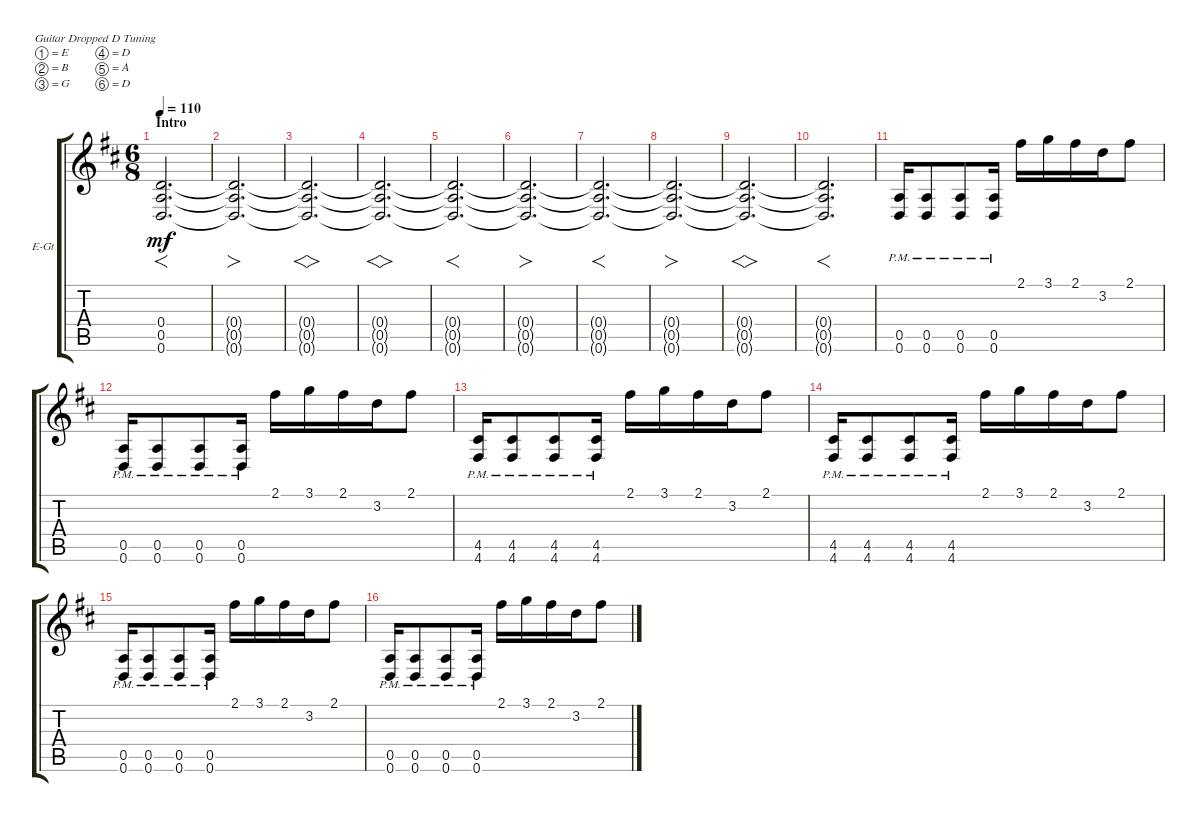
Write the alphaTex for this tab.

\defaultSystemsLayout 4
\bracketExtendMode groupsimilarinstruments
\firstSystemTrackNameOrientation horizontal
\otherSystemsTrackNameOrientation horizontal
\track ("Electric Guitar" "E-Gt") {instrument overdrivenguitar}
\staff {score tabs}
\tuning (E4 B3 G3 D3 A2 D2)
\ts (6 8)
\section ("" "Intro")
\tempo 110
\clef g2
\ks d
(0.6 0.5 0.4).2{f d dy mf instrument overdrivenguitar} |
(0.6{t} 0.5{t} 0.4{t}).2{fo d} |
(0.6{t} 0.5{t} 0.4{t}).2{vs d} |
(0.6{t} 0.5{t} 0.4{t}).2{vs d} |
(0.6{t} 0.5{t} 0.4{t}).2{f d} |
(0.6{t} 0.5{t} 0.4{t}).2{fo d} |
(0.6{t} 0.5{t} 0.4{t}).2{f d} |
(0.6{t} 0.5{t} 0.4{t}).2{fo d} |
(0.6{t} 0.5{t} 0.4{t}).2{vs d} |
(0.6{t} 0.5{t} 0.4{t}).2{f d} |
(0.6{pm} 0.5).16 (0.6{pm} 0.5).8 (0.6{pm} 0.5).8 (0.6{pm} 0.5).16 2.1.16 3.1.16 2.1.16 3.2.16 2.1.8 |
(0.6{pm} 0.5).16 (0.6{pm} 0.5).8 (0.6{pm} 0.5).8 (0.6{pm} 0.5).16 2.1.16 3.1.16 2.1.16 3.2.16 2.1.8 |
(4.6{pm} 4.5).16 (4.6{pm} 4.5).8 (4.6{pm} 4.5).8 (4.6{pm} 4.5).16 2.1.16 3.1.16 2.1.16 3.2.16 2.1.8 |
(4.6{pm} 4.5).16 (4.6{pm} 4.5).8 (4.6{pm} 4.5).8 (4.6{pm} 4.5).16 2.1.16 3.1.16 2.1.16 3.2.16 2.1.8 |
(0.6{pm} 0.5).16 (0.6{pm} 0.5).8 (0.6{pm} 0.5).8 (0.6{pm} 0.5).16 2.1.16 3.1.16 2.1.16 3.2.16 2.1.8 |
(0.6{pm} 0.5).16 (0.6{pm} 0.5).8 (0.6{pm} 0.5).8 (0.6{pm} 0.5).16 2.1.16 3.1.16 2.1.16 3.2.16 2.1.8
